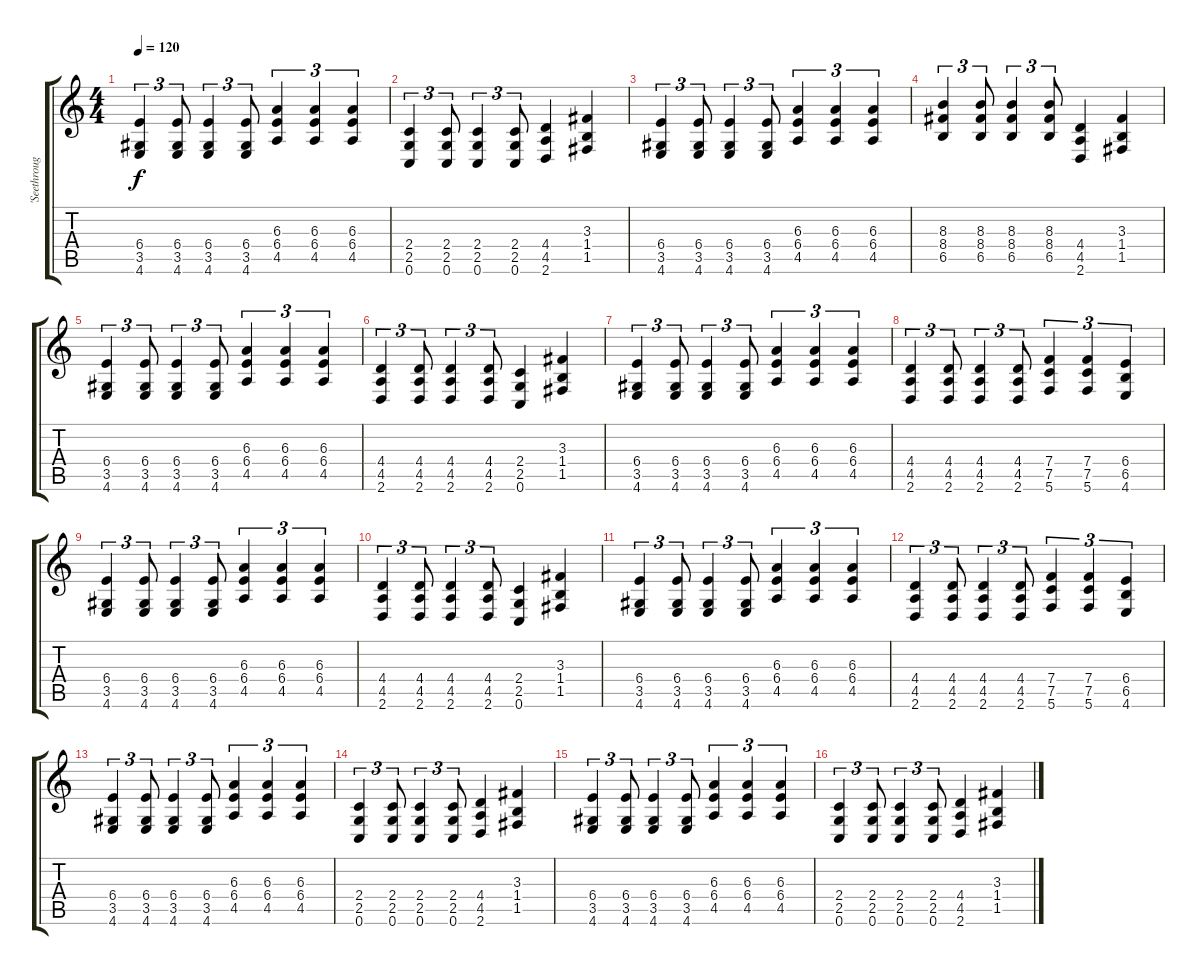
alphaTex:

\track ("'Seethrough'" "'Seethroug") {instrument distortionguitar}
\staff {score tabs}
\tuning (C4 G3 Eb3 Bb2 F2 C2) {hide}
\ts (4 4)
\tempo 120
\clef g2
\ks c
(6.4 3.5 4.6).4{tu (3 2) dy f} (6.4 3.5 4.6).8{tu (3 2)} (6.4 3.5 4.6).4{tu (3 2)} (6.4 3.5 4.6).8{tu (3 2)} (6.3 6.4 4.5).4{tu (3 2)} (6.3 6.4 4.5).4{tu (3 2)} (6.3 6.4 4.5).4{tu (3 2)} |
(2.4 2.5 0.6).4{tu (3 2)} (2.4 2.5 0.6).8{tu (3 2)} (2.4 2.5 0.6).4{tu (3 2)} (2.4 2.5 0.6).8{tu (3 2)} (4.4 4.5 2.6).4 (3.3 1.4 1.5).4 |
(6.4 3.5 4.6).4{tu (3 2)} (6.4 3.5 4.6).8{tu (3 2)} (6.4 3.5 4.6).4{tu (3 2)} (6.4 3.5 4.6).8{tu (3 2)} (6.3 6.4 4.5).4{tu (3 2)} (6.3 6.4 4.5).4{tu (3 2)} (6.3 6.4 4.5).4{tu (3 2)} |
(8.3 8.4 6.5).4{tu (3 2)} (8.3 8.4 6.5).8{tu (3 2)} (8.3 8.4 6.5).4{tu (3 2)} (8.3 8.4 6.5).8{tu (3 2)} (4.4 4.5 2.6).4 (3.3 1.4 1.5).4 |
(6.4 3.5 4.6).4{tu (3 2)} (6.4 3.5 4.6).8{tu (3 2)} (6.4 3.5 4.6).4{tu (3 2)} (6.4 3.5 4.6).8{tu (3 2)} (6.3 6.4 4.5).4{tu (3 2)} (6.3 6.4 4.5).4{tu (3 2)} (6.3 6.4 4.5).4{tu (3 2)} |
(4.4 4.5 2.6).4{tu (3 2)} (4.4 4.5 2.6).8{tu (3 2)} (4.4 4.5 2.6).4{tu (3 2)} (4.4 4.5 2.6).8{tu (3 2)} (2.4 2.5 0.6).4 (3.3 1.4 1.5).4 |
(6.4 3.5 4.6).4{tu (3 2)} (6.4 3.5 4.6).8{tu (3 2)} (6.4 3.5 4.6).4{tu (3 2)} (6.4 3.5 4.6).8{tu (3 2)} (6.3 6.4 4.5).4{tu (3 2)} (6.3 6.4 4.5).4{tu (3 2)} (6.3 6.4 4.5).4{tu (3 2)} |
(4.4 4.5 2.6).4{tu (3 2)} (4.4 4.5 2.6).8{tu (3 2)} (4.4 4.5 2.6).4{tu (3 2)} (4.4 4.5 2.6).8{tu (3 2)} (7.4 7.5 5.6).4{tu (3 2)} (7.4 7.5 5.6).4{tu (3 2)} (6.4 6.5 4.6).4{tu (3 2)} |
(6.4 3.5 4.6).4{tu (3 2)} (6.4 3.5 4.6).8{tu (3 2)} (6.4 3.5 4.6).4{tu (3 2)} (6.4 3.5 4.6).8{tu (3 2)} (6.3 6.4 4.5).4{tu (3 2)} (6.3 6.4 4.5).4{tu (3 2)} (6.3 6.4 4.5).4{tu (3 2)} |
(4.4 4.5 2.6).4{tu (3 2)} (4.4 4.5 2.6).8{tu (3 2)} (4.4 4.5 2.6).4{tu (3 2)} (4.4 4.5 2.6).8{tu (3 2)} (2.4 2.5 0.6).4 (3.3 1.4 1.5).4 |
(6.4 3.5 4.6).4{tu (3 2)} (6.4 3.5 4.6).8{tu (3 2)} (6.4 3.5 4.6).4{tu (3 2)} (6.4 3.5 4.6).8{tu (3 2)} (6.3 6.4 4.5).4{tu (3 2)} (6.3 6.4 4.5).4{tu (3 2)} (6.3 6.4 4.5).4{tu (3 2)} |
(4.4 4.5 2.6).4{tu (3 2)} (4.4 4.5 2.6).8{tu (3 2)} (4.4 4.5 2.6).4{tu (3 2)} (4.4 4.5 2.6).8{tu (3 2)} (7.4 7.5 5.6).4{tu (3 2)} (7.4 7.5 5.6).4{tu (3 2)} (6.4 6.5 4.6).4{tu (3 2)} |
(6.4 3.5 4.6).4{tu (3 2)} (6.4 3.5 4.6).8{tu (3 2)} (6.4 3.5 4.6).4{tu (3 2)} (6.4 3.5 4.6).8{tu (3 2)} (6.3 6.4 4.5).4{tu (3 2)} (6.3 6.4 4.5).4{tu (3 2)} (6.3 6.4 4.5).4{tu (3 2)} |
(2.4 2.5 0.6).4{tu (3 2)} (2.4 2.5 0.6).8{tu (3 2)} (2.4 2.5 0.6).4{tu (3 2)} (2.4 2.5 0.6).8{tu (3 2)} (4.4 4.5 2.6).4 (3.3 1.4 1.5).4 |
(6.4 3.5 4.6).4{tu (3 2)} (6.4 3.5 4.6).8{tu (3 2)} (6.4 3.5 4.6).4{tu (3 2)} (6.4 3.5 4.6).8{tu (3 2)} (6.3 6.4 4.5).4{tu (3 2)} (6.3 6.4 4.5).4{tu (3 2)} (6.3 6.4 4.5).4{tu (3 2)} |
(2.4 2.5 0.6).4{tu (3 2)} (2.4 2.5 0.6).8{tu (3 2)} (2.4 2.5 0.6).4{tu (3 2)} (2.4 2.5 0.6).8{tu (3 2)} (4.4 4.5 2.6).4 (3.3 1.4 1.5).4
